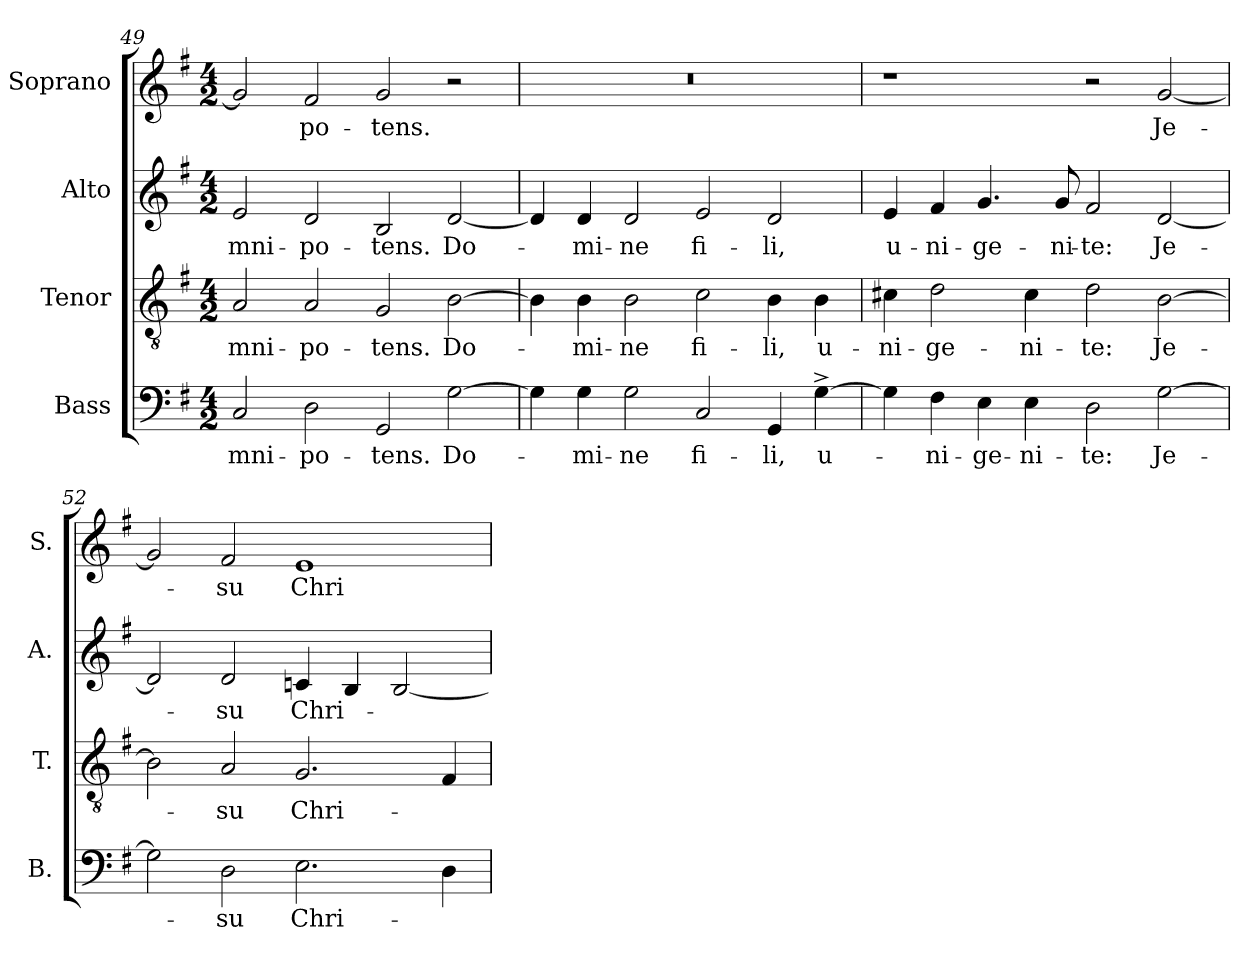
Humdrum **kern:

**kern	**text	**kern	**text	**kern	**text	**kern	**text
*part4	*part4	*part3	*part3	*part2	*part2	*part1	*part1
*staff4	*staff4	*staff3	*staff3	*staff2	*staff2	*staff1	*staff1
*I"Bass	*	*I"Tenor	*	*I"Alto	*	*I"Soprano	*
*I'B.	*	*I'T.	*	*I'A.	*	*I'S.	*
*clefF4	*	*clefGv2	*	*clefG2	*	*clefG2	*
*	*	*ITrd7c12	*	*	*	*	*
*k[f#]	*	*k[f#]	*	*k[f#]	*	*k[f#]	*
*G:	*	*G:	*	*G:	*	*G:	*
*M4/2	*	*M4/2	*	*M4/2	*	*M4/2	*
=49	=49	=49	=49	=49	=49	=49	=49
!	!LO:LY:b:color=#000000	!	!	!	!	!	!
!	!	!	!LO:LY:b:color=#000000	!	!	!	!
!	!	!	!	!	!LO:LY:b:color=#000000	!	!
2Ci/	-mni-	2AAi/	-mni-	2ei/	-mni-	2gi/]	.
!	!LO:LY:b:color=#000000	!	!	!	!	!	!
!	!	!	!LO:LY:b:color=#000000	!	!	!	!
!	!	!	!	!	!LO:LY:b:color=#000000	!	!
!	!	!	!	!	!	!	!LO:LY:b:color=#000000
2Di\	-po-	2AAi/	-po-	2di/	-po-	2f#i/	-po-
!	!LO:LY:b:color=#000000	!	!	!	!	!	!
!	!	!	!LO:LY:b:color=#000000	!	!	!	!
!	!	!	!	!	!LO:LY:b:color=#000000	!	!
!	!	!	!	!	!	!	!LO:LY:b:color=#000000
2GGi/	-tens.	2GGi/	-tens.	2Bi/	-tens.	2gi/	-tens.
!	!LO:LY:b:color=#000000	!	!	!	!	!	!
!	!	!	!LO:LY:b:color=#000000	!	!	!	!
!	!	!	!	!	!LO:LY:b:color=#000000	!	!
[2Gi\	Do-	[2BBi\	Do-	[2di/	Do-	2r	.
=50	=50	=50	=50	=50	=50	=50	=50
!	!	!	!	!	!	!LO:N:vis=1	!
4Gi\]	.	4BBi\]	.	4di/]	.	0r	.
!	!LO:LY:b:color=#000000	!	!	!	!	!	!
!	!	!	!LO:LY:b:color=#000000	!	!	!	!
!	!	!	!	!	!LO:LY:b:color=#000000	!	!
4Gi\	-mi-	4BBi\	-mi-	4di/	-mi-	.	.
!	!LO:LY:b:color=#000000	!	!	!	!	!	!
!	!	!	!LO:LY:b:color=#000000	!	!	!	!
!	!	!	!	!	!LO:LY:b:color=#000000	!	!
2Gi\	-ne	2BBi\	-ne	2di/	-ne	.	.
!	!LO:LY:b:color=#000000	!	!	!	!	!	!
!	!	!	!LO:LY:b:color=#000000	!	!	!	!
!	!	!	!	!	!LO:LY:b:color=#000000	!	!
2Ci/	fi-	2Ci\	fi-	2ei/	fi-	.	.
!	!LO:LY:b:color=#000000	!	!	!	!	!	!
!	!	!	!LO:LY:b:color=#000000	!	!	!	!
!	!	!	!	!	!LO:LY:b:color=#000000	!	!
4GGi/	-li,	4BBi\	-li,	2di/	-li,	.	.
!	!LO:LY:b:color=#000000	!	!	!	!	!	!
!	!	!	!LO:LY:b:color=#000000	!	!	!	!
[4G^i\	u-	4BBi\	u-	.	.	.	.
=51	=51	=51	=51	=51	=51	=51	=51
!	!	!	!LO:LY:b:color=#000000	!	!	!	!
!	!	!	!	!	!LO:LY:b:color=#000000	!	!
4Gi\]	.	4C#Xi\	-ni-	4ei/	u-	1r	.
!	!LO:LY:b:color=#000000	!	!	!	!	!	!
!	!	!	!LO:LY:b:color=#000000	!	!	!	!
!	!	!	!	!	!LO:LY:b:color=#000000	!	!
4F#i\	-ni-	2Di\	-ge-	4f#i/	-ni-	.	.
!	!LO:LY:b:color=#000000	!	!	!	!	!	!
!	!	!	!	!	!LO:LY:b:color=#000000	!	!
4Ei\	-ge-	.	.	4.gi/	-ge-	.	.
!	!LO:LY:b:color=#000000	!	!	!	!	!	!
!	!	!	!LO:LY:b:color=#000000	!	!	!	!
4Ei\	-ni-	4C#i\	-ni-	.	.	.	.
!	!	!	!	!	!LO:LY:b:color=#000000	!	!
.	.	.	.	8gi/	-ni-	.	.
!	!LO:LY:b:color=#000000	!	!	!	!	!	!
!	!	!	!LO:LY:b:color=#000000	!	!	!	!
!	!	!	!	!	!LO:LY:b:color=#000000	!	!
2Di\	-te:	2Di\	-te:	2f#i/	-te:	2r	.
!	!LO:LY:b:color=#000000	!	!	!	!	!	!
!	!	!	!LO:LY:b:color=#000000	!	!	!	!
!	!	!	!	!	!LO:LY:b:color=#000000	!	!
!	!	!	!	!	!	!	!LO:LY:b:color=#000000
[2Gi\	Je-	[2BBi\	Je-	[2di/	Je-	[2gi/	Je-
=52	=52	=52	=52	=52	=52	=52	=52
2Gi\]	.	2BBi\]	.	2di/]	.	2gi/]	.
!	!LO:LY:b:color=#000000	!	!	!	!	!	!
!	!	!	!LO:LY:b:color=#000000	!	!	!	!
!	!	!	!	!	!LO:LY:b:color=#000000	!	!
!	!	!	!	!	!	!	!LO:LY:b:color=#000000
2Di\	-su	2AAi/	-su	2di/	-su	2f#i/	-su
!	!LO:LY:b:color=#000000	!	!	!	!	!	!
!	!	!	!LO:LY:b:color=#000000	!	!	!	!
!	!	!	!	!	!LO:LY:b:color=#000000	!	!
!	!	!	!	!	!	!	!LO:LY:b:color=#000000
2.Ei\	Chri-	2.GGi/	Chri-	4cni/	Chri-	1ei	Chri-
.	.	.	.	4Bi/	.	.	.
.	.	.	.	[2Bi/	.	.	.
4Di\	.	4FF#i/	.	.	.	.	.
=	=	=	=	=	=	=	=
*-	*-	*-	*-	*-	*-	*-	*-
